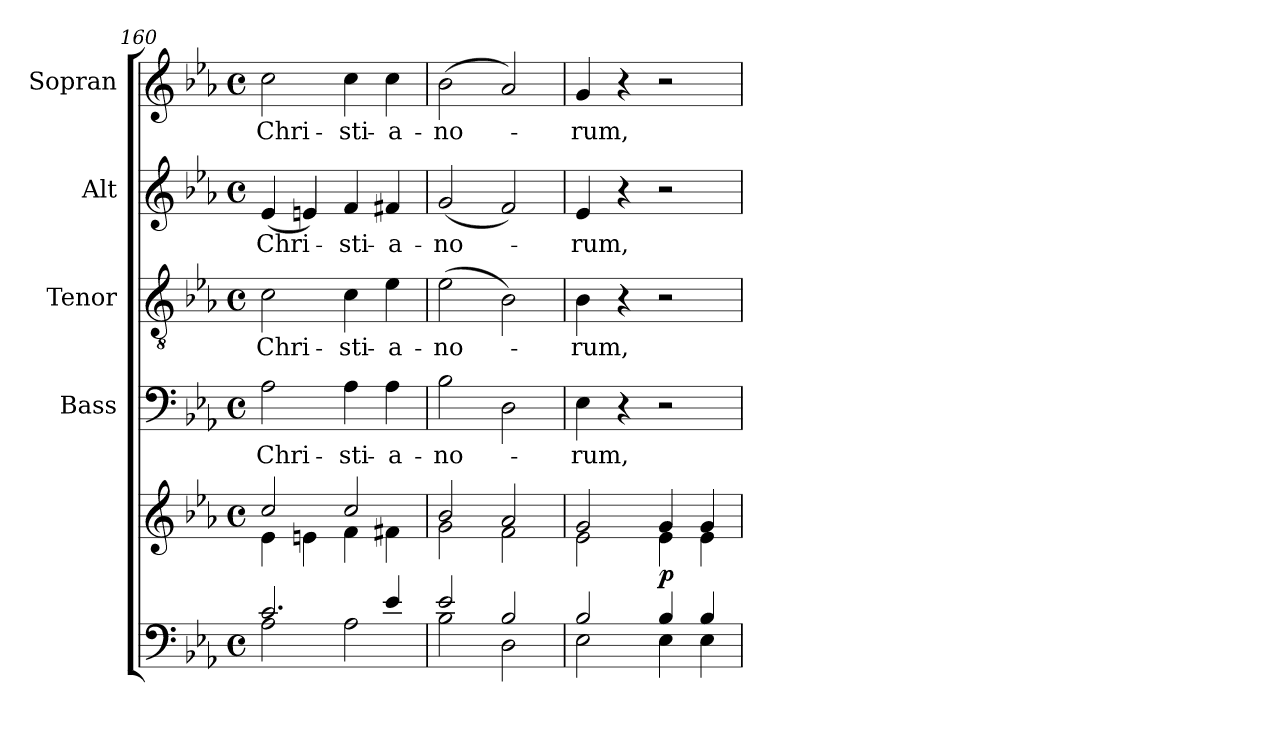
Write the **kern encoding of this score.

**kern	**kern	**dynam	**kern	**text	**kern	**text	**kern	**text	**kern	**text
*part5	*part5	*part5	*part4	*part4	*part3	*part3	*part2	*part2	*part1	*part1
*staff6	*staff5	*staff5/6	*staff4	*staff4	*staff3	*staff3	*staff2	*staff2	*staff1	*staff1
*	*	*	*I"Bass	*	*I"Tenor	*	*I"Alt	*	*I"Sopran	*
*	*	*	*I'B.	*	*I'T.	*	*I'A.	*	*I'S.	*
!!LO:LB:g=z
*clefF4	*clefG2	*	*clefF4	*	*clefGv2	*	*clefG2	*	*clefG2	*
*k[b-e-a-]	*k[b-e-a-]	*	*k[b-e-a-]	*	*k[b-e-a-]	*	*k[b-e-a-]	*	*k[b-e-a-]	*
*E-:	*E-:	*	*E-:	*	*E-:	*	*E-:	*	*E-:	*
*M4/4	*M4/4	*	*M4/4	*	*M4/4	*	*M4/4	*	*M4/4	*
*met(c)	*met(c)	*	*met(c)	*	*met(c)	*	*met(c)	*	*met(c)	*
=160	=160	=160	=160	=160	=160	=160	=160	=160	=160	=160
*^	*^	*	*	*	*	*	*	*	*	*
!	!	!	!	!	!	!LO:LY:b	!	!LO:LY:b	!	!LO:LY:b	!	!LO:LY:b
2.c/	2A-\	2cc/	4e-\	.	2A-\	Chri-	2c\	Chri-	(<4e-/	Chri-	2cc\	Chri-
.	.	.	4en\	.	.	.	.	.	4en/)	.	.	.
!	!	!	!	!	!	!LO:LY:b	!	!LO:LY:b	!	!LO:LY:b	!	!LO:LY:b
.	2A-\	2cc/	4f\	.	4A-\	-sti-	4c\	-sti-	4f/	-sti-	4cc\	-sti-
!	!	!	!	!	!	!LO:LY:b	!	!LO:LY:b	!	!LO:LY:b	!	!LO:LY:b
4e-/	.	.	4f#X\	.	4A-\	-a-	4e-\	-a-	4f#X/	-a-	4cc\	-a-
=161	=161	=161	=161	=161	=161	=161	=161	=161	=161	=161	=161	=161
!	!	!	!	!	!	!LO:LY:b	!	!LO:LY:b	!	!LO:LY:b	!	!LO:LY:b
2e-/	2B-\	2b-/	2g\	.	2B-\	-no-	(>2e-\	-no-	(<2g/	-no-	(>2b-\	-no-
2B-/	2D\	2a-/	2f\	.	2D\	.	2B-\)	.	2f/)	.	2a-/)	.
=162	=162	=162	=162	=162	=162	=162	=162	=162	=162	=162	=162	=162
!	!	!	!	!	!	!LO:LY:b	!	!LO:LY:b	!	!LO:LY:b	!	!LO:LY:b
2B-/	2E-\	2g/	2e-\	.	4E-\	-rum,	4B-\	-rum,	4e-/	-rum,	4g/	-rum,
.	.	.	.	.	4r	.	4r	.	4r	.	4r	.
!	!	!	!	!LO:DY:b	!	!	!	!	!	!	!	!
4B-/	4E-\	4g/	4e-\	p	2r	.	2r	.	2r	.	2r	.
4B-/	4E-\	4g/	4e-\	.	.	.	.	.	.	.	.	.
*v	*v	*	*	*	*	*	*	*	*	*	*	*
*	*v	*v	*	*	*	*	*	*	*	*	*
=	=	=	=	=	=	=	=	=	=	=
*-	*-	*-	*-	*-	*-	*-	*-	*-	*-	*-
